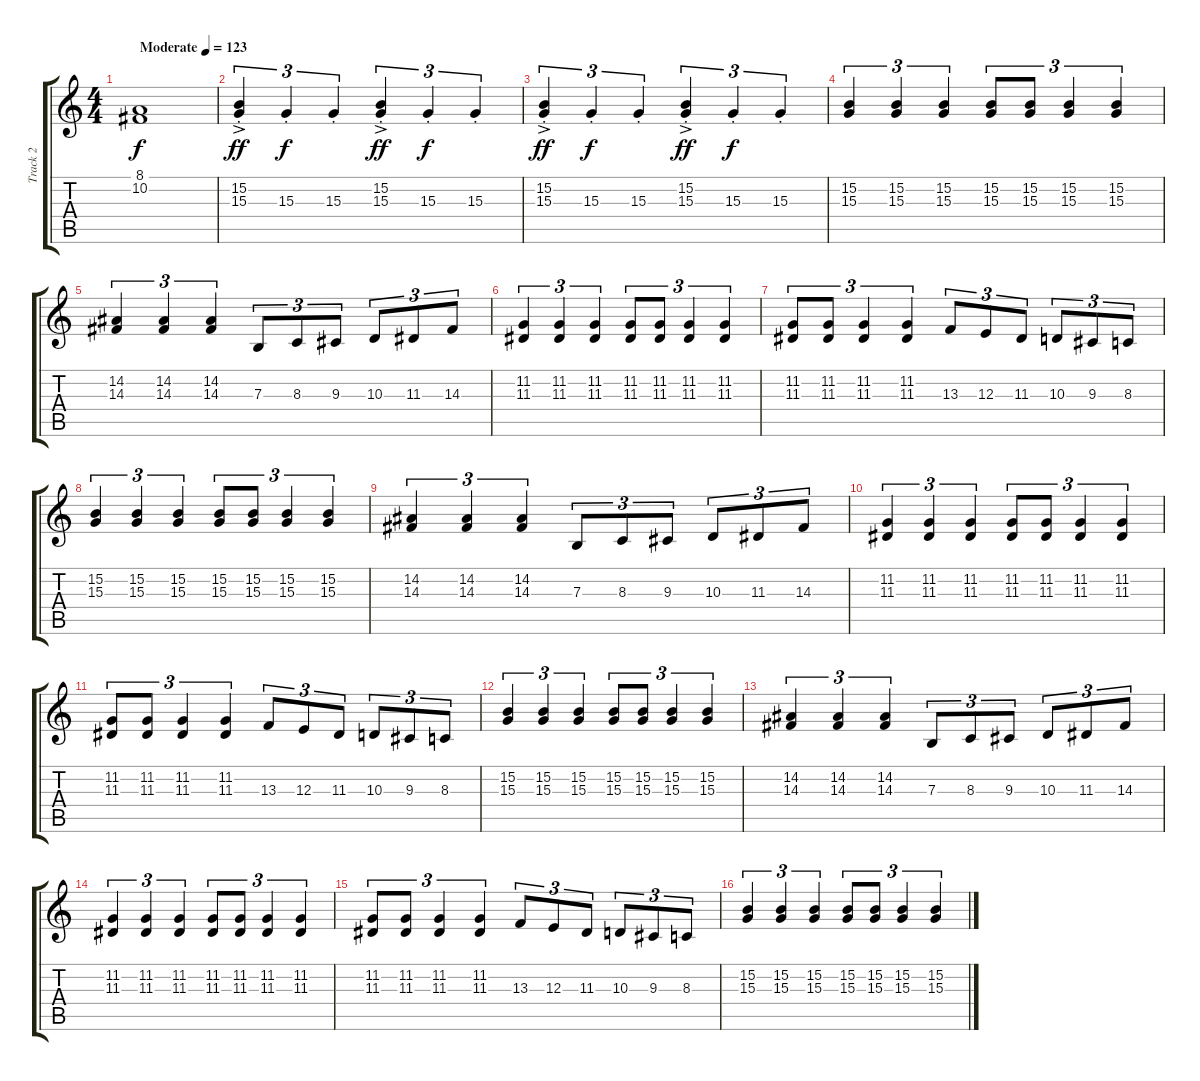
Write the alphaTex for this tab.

\track ("Track 2" "Track 2") {instrument violin bank 255}
\staff {score tabs}
\tuning (Db4 Ab3 E3 B2 Gb2 B1) {hide}
\ts (4 4)
\tempo (123 "Moderate")
\clef g2
\ks c
(8.1 10.2).1{dy f instrument violin} |
(15.2{ac st} 15.3{ac st}).4{tu (3 2) dy ff} 15.3{st}.4{tu (3 2) dy f} 15.3{st}.4{tu (3 2)} (15.2{ac st} 15.3{ac st}).4{tu (3 2) dy ff} 15.3{st}.4{tu (3 2) dy f} 15.3{st}.4{tu (3 2)} |
(15.2{ac st} 15.3{ac st}).4{tu (3 2) dy ff} 15.3{st}.4{tu (3 2) dy f} 15.3{st}.4{tu (3 2)} (15.2{ac st} 15.3{ac st}).4{tu (3 2) dy ff} 15.3{st}.4{tu (3 2) dy f} 15.3{st}.4{tu (3 2)} |
(15.2 15.3).4{tu (3 2)} (15.2 15.3).4{tu (3 2)} (15.2 15.3).4{tu (3 2)} (15.2 15.3).8{tu (3 2)} (15.2 15.3).8{tu (3 2)} (15.2 15.3).4{tu (3 2)} (15.2 15.3).4{tu (3 2)} |
(14.2 14.3).4{tu (3 2)} (14.2 14.3).4{tu (3 2)} (14.2 14.3).4{tu (3 2)} 7.3.8{tu (3 2)} 8.3.8{tu (3 2)} 9.3.8{tu (3 2)} 10.3.8{tu (3 2)} 11.3.8{tu (3 2)} 14.3.8{tu (3 2)} |
(11.2 11.3).4{tu (3 2)} (11.2 11.3).4{tu (3 2)} (11.2 11.3).4{tu (3 2)} (11.2 11.3).8{tu (3 2)} (11.2 11.3).8{tu (3 2)} (11.2 11.3).4{tu (3 2)} (11.2 11.3).4{tu (3 2)} |
(11.2 11.3).8{tu (3 2)} (11.2 11.3).8{tu (3 2)} (11.2 11.3).4{tu (3 2)} (11.2 11.3).4{tu (3 2)} 13.3.8{tu (3 2)} 12.3.8{tu (3 2)} 11.3.8{tu (3 2)} 10.3.8{tu (3 2)} 9.3.8{tu (3 2)} 8.3.8{tu (3 2)} |
(15.2 15.3).4{tu (3 2)} (15.2 15.3).4{tu (3 2)} (15.2 15.3).4{tu (3 2)} (15.2 15.3).8{tu (3 2)} (15.2 15.3).8{tu (3 2)} (15.2 15.3).4{tu (3 2)} (15.2 15.3).4{tu (3 2)} |
(14.2 14.3).4{tu (3 2)} (14.2 14.3).4{tu (3 2)} (14.2 14.3).4{tu (3 2)} 7.3.8{tu (3 2)} 8.3.8{tu (3 2)} 9.3.8{tu (3 2)} 10.3.8{tu (3 2)} 11.3.8{tu (3 2)} 14.3.8{tu (3 2)} |
(11.2 11.3).4{tu (3 2)} (11.2 11.3).4{tu (3 2)} (11.2 11.3).4{tu (3 2)} (11.2 11.3).8{tu (3 2)} (11.2 11.3).8{tu (3 2)} (11.2 11.3).4{tu (3 2)} (11.2 11.3).4{tu (3 2)} |
(11.2 11.3).8{tu (3 2)} (11.2 11.3).8{tu (3 2)} (11.2 11.3).4{tu (3 2)} (11.2 11.3).4{tu (3 2)} 13.3.8{tu (3 2)} 12.3.8{tu (3 2)} 11.3.8{tu (3 2)} 10.3.8{tu (3 2)} 9.3.8{tu (3 2)} 8.3.8{tu (3 2)} |
(15.2 15.3).4{tu (3 2)} (15.2 15.3).4{tu (3 2)} (15.2 15.3).4{tu (3 2)} (15.2 15.3).8{tu (3 2)} (15.2 15.3).8{tu (3 2)} (15.2 15.3).4{tu (3 2)} (15.2 15.3).4{tu (3 2)} |
(14.2 14.3).4{tu (3 2)} (14.2 14.3).4{tu (3 2)} (14.2 14.3).4{tu (3 2)} 7.3.8{tu (3 2)} 8.3.8{tu (3 2)} 9.3.8{tu (3 2)} 10.3.8{tu (3 2)} 11.3.8{tu (3 2)} 14.3.8{tu (3 2)} |
(11.2 11.3).4{tu (3 2)} (11.2 11.3).4{tu (3 2)} (11.2 11.3).4{tu (3 2)} (11.2 11.3).8{tu (3 2)} (11.2 11.3).8{tu (3 2)} (11.2 11.3).4{tu (3 2)} (11.2 11.3).4{tu (3 2)} |
(11.2 11.3).8{tu (3 2)} (11.2 11.3).8{tu (3 2)} (11.2 11.3).4{tu (3 2)} (11.2 11.3).4{tu (3 2)} 13.3.8{tu (3 2)} 12.3.8{tu (3 2)} 11.3.8{tu (3 2)} 10.3.8{tu (3 2)} 9.3.8{tu (3 2)} 8.3.8{tu (3 2)} |
(15.2 15.3).4{tu (3 2)} (15.2 15.3).4{tu (3 2)} (15.2 15.3).4{tu (3 2)} (15.2 15.3).8{tu (3 2)} (15.2 15.3).8{tu (3 2)} (15.2 15.3).4{tu (3 2)} (15.2 15.3).4{tu (3 2)}
